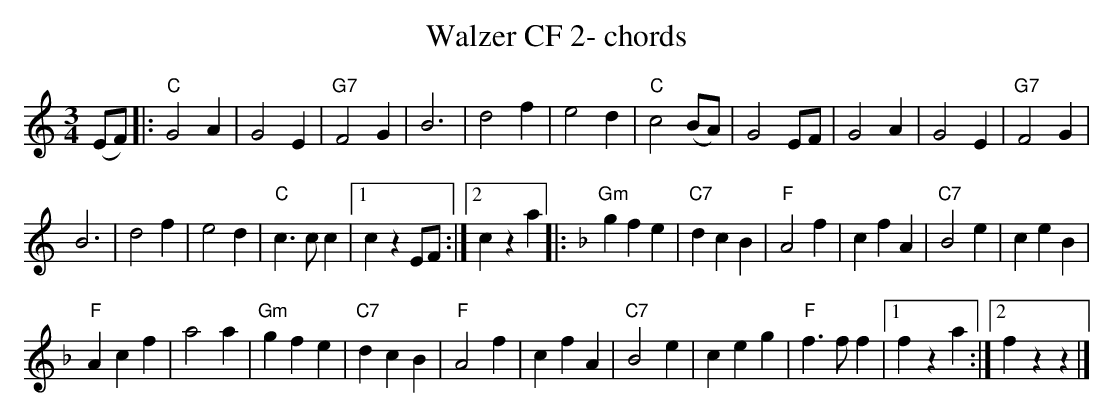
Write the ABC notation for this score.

X:1
T:Walzer CF 2- chords
M:3/4
L:1/4
K:Cmaj%%MIDI gchordon
(E/2F/2) |: "C"G2A | G2E | "G7"F2G | B3 | d2f | e2d | "C"c2 (B/2A/2) | G2 E/2F/2 | G2A | G2E | "G7"F2G |
B3 | d2f | e2d | "C"c>cc |1 czE/2F/2 :|2 cza |: [K:Fmaj] "Gm"gfe | "C7"dcB | "F"A2f | cfA | "C7"B2e | ceB |
"F"Acf | a2a | "Gm"gfe | "C7"dcB | "F"A2f | cfA | "C7"B2e | ceg | "F"f>ff |1 fza :|2 fzz |]
